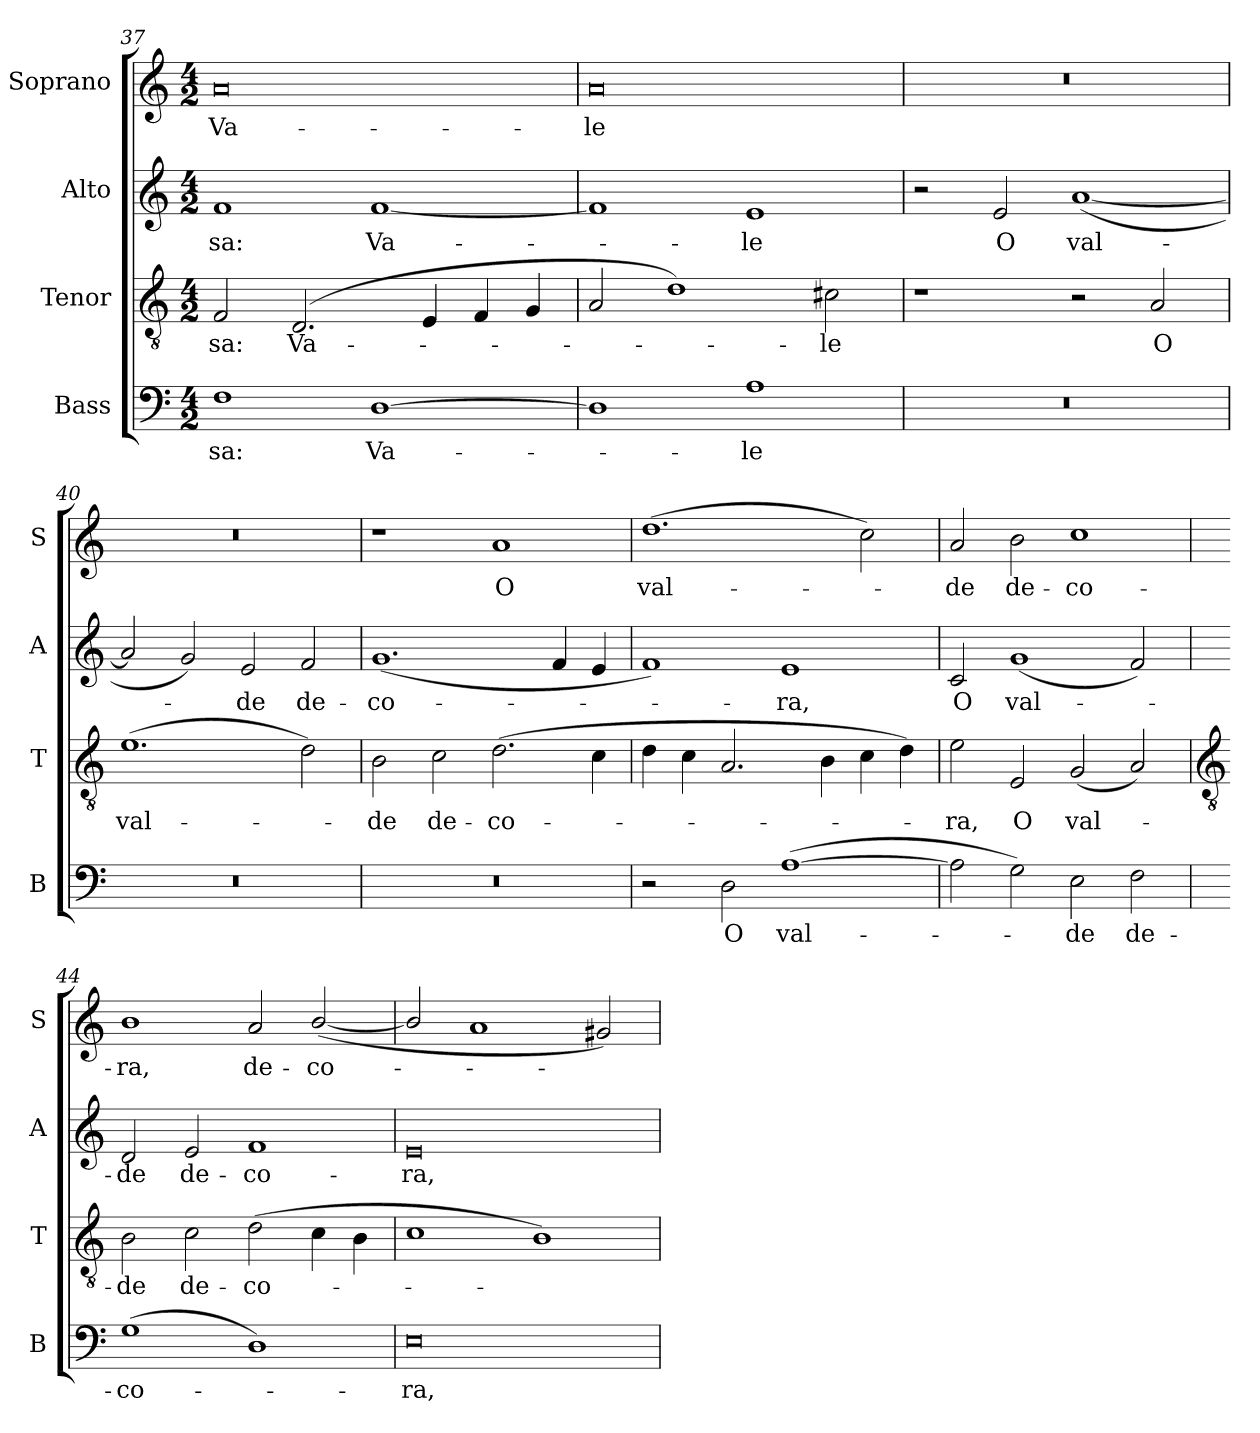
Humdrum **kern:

**kern	**text	**kern	**text	**kern	**text	**kern	**text
*part4	*part4	*part3	*part3	*part2	*part2	*part1	*part1
*staff4	*staff4	*staff3	*staff3	*staff2	*staff2	*staff1	*staff1
*I"Bass	*	*I"Tenor	*	*I"Alto	*	*I"Soprano	*
*I'B	*	*I'T	*	*I'A	*	*I'S	*
!!LO:LB:g=z
*clefF4	*	*clefGv2	*	*clefG2	*	*clefG2	*
*k[]	*	*k[]	*	*k[]	*	*k[]	*
*C:	*	*C:	*	*C:	*	*C:	*
*M4/2	*	*M4/2	*	*M4/2	*	*M4/2	*
=37	=37	=37	=37	=37	=37	=37	=37
!	!LO:LY:b	!	!LO:LY:b	!	!LO:LY:b	!	!LO:LY:b
1F	sa:	2F	sa:	1f	sa:	0a	Va-
!	!	!	!LO:LY:b	!	!	!	!
.	.	(<2.D	Va-	.	.	.	.
!	!LO:LY:b	!	!	!	!LO:LY:b	!	!
[1D	Va-	.	.	[1f	Va-	.	.
.	.	4E	.	.	.	.	.
.	.	4F	.	.	.	.	.
.	.	4G	.	.	.	.	.
=38	=38	=38	=38	=38	=38	=38	=38
!	!	!	!	!	!	!	!LO:LY:b
1D]	.	2A	.	1f]	.	0a	-le
.	.	1d)	.	.	.	.	.
!	!LO:LY:b	!	!	!	!LO:LY:b	!	!
1A	le	.	.	1e	le	.	.
!	!	!	!LO:LY:b	!	!	!	!
.	.	2c#X	le	.	.	.	.
=39	=39	=39	=39	=39	=39	=39	=39
0r	.	1r	.	2r	.	0r	.
!	!	!	!	!	!LO:LY:b	!	!
.	.	.	.	2e	O	.	.
!	!	!	!	!	!LO:LY:b	!	!
.	.	2r	.	(<[1a	val-	.	.
!	!	!	!LO:LY:b	!	!	!	!
.	.	2A	O	.	.	.	.
=40	=40	=40	=40	=40	=40	=40	=40
!	!	!	!LO:LY:b	!	!	!	!
0r	.	(>1.e	val-	2a]	.	0r	.
.	.	.	.	2g)	.	.	.
!	!	!	!	!	!LO:LY:b	!	!
.	.	.	.	2e	de	.	.
!	!	!	!	!	!LO:LY:b	!	!
.	.	2d)	.	2f	de-	.	.
=41	=41	=41	=41	=41	=41	=41	=41
!	!	!	!LO:LY:b	!	!LO:LY:b	!	!
0r	.	2B	de	(<1.g	-co-	1r	.
!	!	!	!LO:LY:b	!	!	!	!
.	.	2c	de-	.	.	.	.
!	!	!	!LO:LY:b	!	!	!	!LO:LY:b
.	.	(>2.d	-co-	.	.	1a	O
.	.	.	.	4f	.	.	.
.	.	4c	.	4e	.	.	.
=42	=42	=42	=42	=42	=42	=42	=42
!	!	!	!	!	!	!	!LO:LY:b
2r	.	4d	.	1f)	.	(>1.dd	val-
.	.	4c	.	.	.	.	.
!	!LO:LY:b	!	!	!	!	!	!
2D	O	2.A	.	.	.	.	.
!	!LO:LY:b	!	!	!	!LO:LY:b	!	!
(>[1A	val-	.	.	1e	ra,	.	.
.	.	4B	.	.	.	.	.
.	.	4c	.	.	.	2cc)	.
.	.	4d)	.	.	.	.	.
=43	=43	=43	=43	=43	=43	=43	=43
!	!	!	!LO:LY:b	!	!LO:LY:b	!	!LO:LY:b
2A]	.	2e	ra,	2c	O	2a	de
!	!	!	!LO:LY:b	!	!LO:LY:b	!	!LO:LY:b
2G)	.	2E	O	(<1g	val-	2b	de-
!	!LO:LY:b	!	!LO:LY:b	!	!	!	!LO:LY:b
2E	de	(<2G	val-	.	.	1cc	-co-
!	!LO:LY:b	!	!	!	!	!	!
2F	de-	2A)	.	2f)	.	.	.
!!LO:LB:g=z
=44	=44	=44	=44	=44	=44	=44	=44
*	*	*clefGv2	*	*	*	*	*
!	!LO:LY:b	!	!LO:LY:b	!	!LO:LY:b	!	!LO:LY:b
(>1G	-co-	2B	de	2d	de	1b	-ra,
!	!	!	!LO:LY:b	!	!LO:LY:b	!	!
.	.	2c	de-	2e	de-	.	.
!	!	!	!LO:LY:b	!	!LO:LY:b	!	!LO:LY:b
1D)	.	(>2d	-co-	1f	-co-	2a	de-
!	!	!	!	!	!	!	!LO:LY:b
.	.	4c	.	.	.	(<[2b/	-co-
.	.	4B	.	.	.	.	.
=45	=45	=45	=45	=45	=45	=45	=45
!	!LO:LY:b	!	!	!	!LO:LY:b	!	!
0E	ra,	1c	.	0e	-ra,	2b/]	.
.	.	.	.	.	.	1a	.
.	.	1B)	.	.	.	.	.
.	.	.	.	.	.	2g#X)	.
=	=	=	=	=	=	=	=
*-	*-	*-	*-	*-	*-	*-	*-
